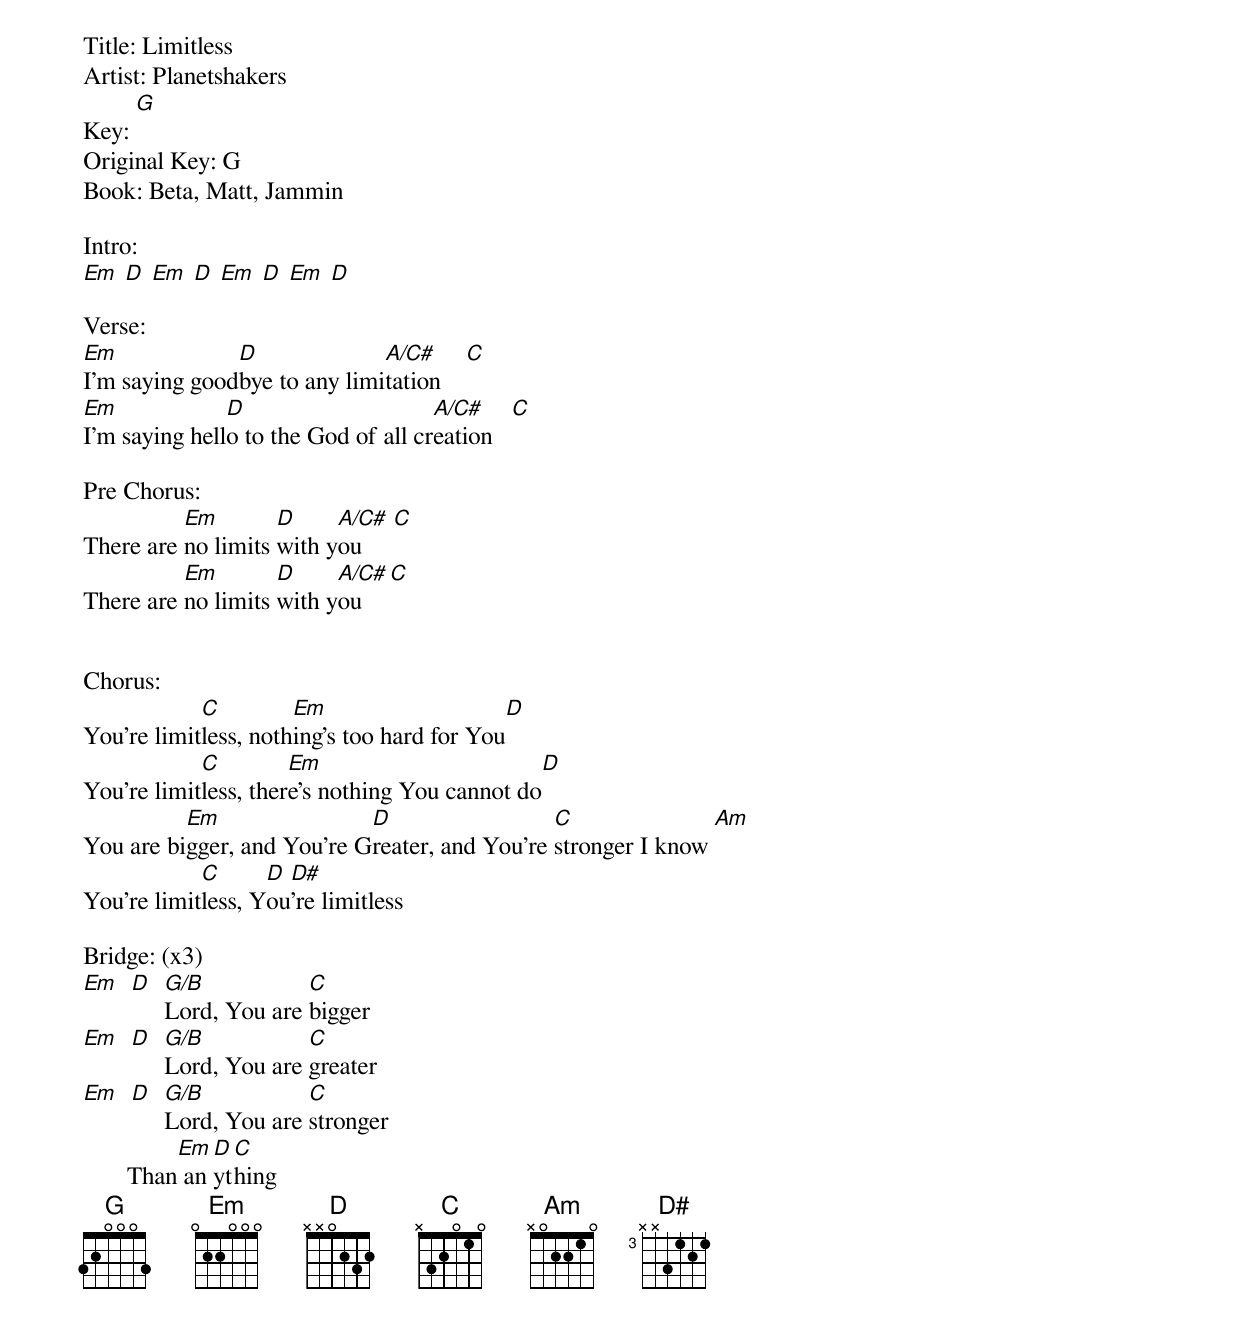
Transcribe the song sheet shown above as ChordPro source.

Title: Limitless
Artist: Planetshakers
Key: [G]
Original Key: G
Book: Beta, Matt, Jammin

Intro:
[Em] [D] [Em] [D] [Em] [D] [Em] [D]

Verse:
[Em]I'm saying good[D]bye to any limi[A/C#]tation    [C]
[Em]I'm saying hell[D]o to the God of all cr[A/C#]eation   [C]

Pre Chorus:
There are [Em]no limits [D]with y[A/C#]ou     [C]
There are [Em]no limits [D]with y[A/C#]ou    [C]


Chorus:
You're limit[C]less, noth[Em]ing's too hard for You[D]
You're limit[C]less, ther[Em]e's nothing You cannot do[D]
You are bi[Em]gger, and You're G[D]reater, and You're [C]stronger I know [Am]
You're limit[C]less, Y[D]ou[D#]'re limitless

Bridge: (x3)
[Em]  [D]  [G/B]Lord, You are [C]bigger
[Em]  [D]  [G/B]Lord, You are [C]greater
[Em]  [D]  [G/B]Lord, You are [C]stronger
       Than[Em] an[D]yt[C]hing
